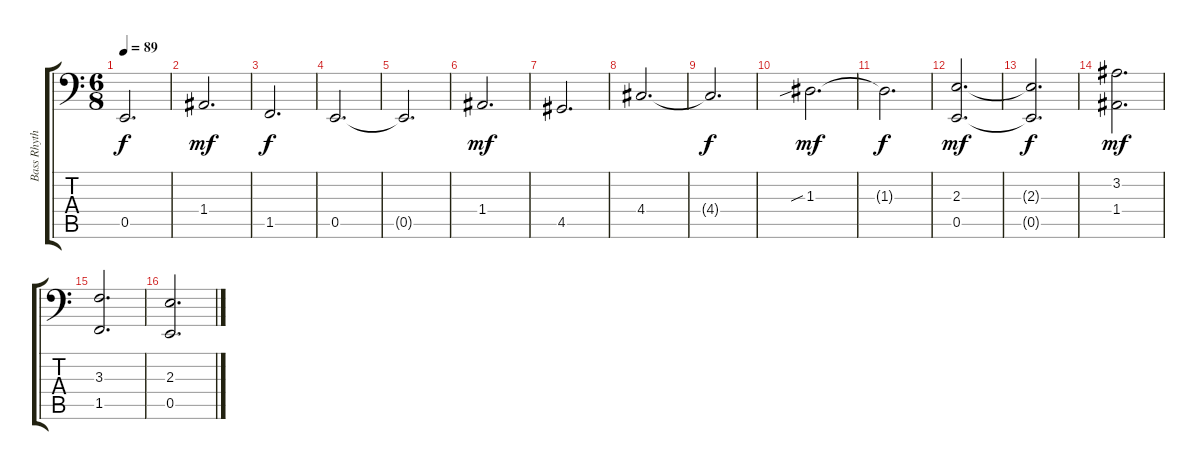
\track ("Bass Rhythm" "Bass Rhyth") {instrument contrabass}
\staff {score tabs}
\tuning (C3 G2 D2 A1 E1 B0) {hide}
\ts (6 8)
\tempo 89
\clef f4
\ks c
0.5{t}.2{d dy f} |
1.4.2{d dy mf} |
1.5.2{d dy f} |
0.5.2{d} |
0.5{t}.2{d} |
1.4.2{d dy mf} |
4.5.2{d} |
4.4.2{d} |
4.4{t}.2{d dy f} |
1.3{sib}.2{d dy mf} |
1.3{t}.2{d dy f} |
(2.3 0.5).2{d dy mf} |
(2.3{t} 0.5{t}).2{d dy f} |
(3.2 1.4).2{d dy mf} |
(3.3 1.5).2{d} |
(2.3 0.5).2{d}
